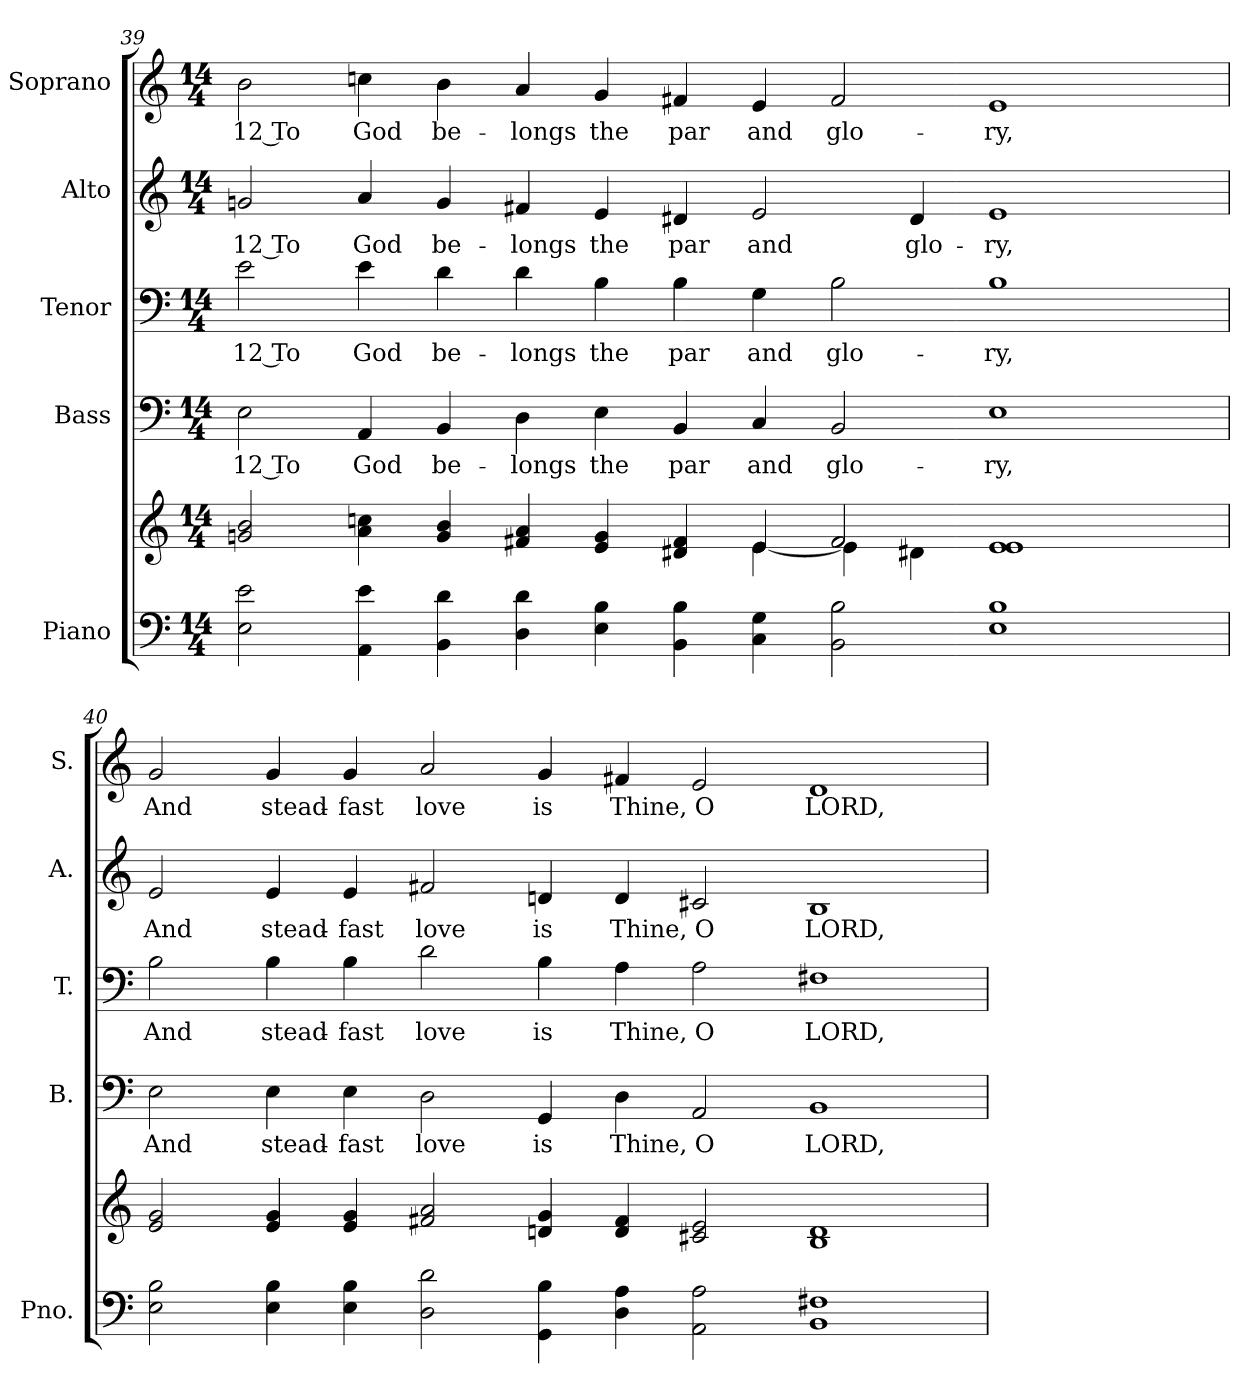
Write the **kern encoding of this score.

**kern	**kern	**kern	**text	**kern	**text	**kern	**text	**kern	**text
*part5	*part5	*part4	*part4	*part3	*part3	*part2	*part2	*part1	*part1
*staff6	*staff5	*staff4	*staff4	*staff3	*staff3	*staff2	*staff2	*staff1	*staff1
*I"Piano	*	*I"Bass	*	*I"Tenor	*	*I"Alto	*	*I"Soprano	*
*I'Pno.	*	*I'B.	*	*I'T.	*	*I'A.	*	*I'S.	*
!!LO:PB:g=z
*clefF4	*clefG2	*clefF4	*	*clefF4	*	*clefG2	*	*clefG2	*
*k[]	*k[]	*k[]	*	*k[]	*	*k[]	*	*k[]	*
*C:	*C:	*C:	*	*C:	*	*C:	*	*C:	*
*M14/4	*M14/4	*M14/4	*	*M14/4	*	*M14/4	*	*M14/4	*
=39	=39	=39	=39	=39	=39	=39	=39	=39	=39
*	*^	*	*	*	*	*	*	*	*
!	!	!	!	!LO:LY:b:color=#000000	!	!	!	!	!	!
!	!	!	!	!	!	!LO:LY:b:color=#000000	!	!	!	!
!	!	!	!	!	!	!	!	!LO:LY:b:color=#000000	!	!
!	!	!	!	!	!	!	!	!	!	!LO:LY:b:color=#000000
2Ei\ 2ei	2gni/ 2bi	1ryy	2Ei\	12 To	2ei\	12 To	2gni/	12 To	2bi\	12 To
!	!	!	!	!LO:LY:b:color=#000000	!	!	!	!	!	!
!	!	!	!	!	!	!LO:LY:b:color=#000000	!	!	!	!
!	!	!	!	!	!	!	!	!LO:LY:b:color=#000000	!	!
!	!	!	!	!	!	!	!	!	!	!LO:LY:b:color=#000000
4AAi\ 4ei	4ai\ 4ccni	.	4AAi/	God	4ei\	God	4ai/	God	4ccni\	God
!	!	!	!	!LO:LY:b:color=#000000	!	!	!	!	!	!
!	!	!	!	!	!	!LO:LY:b:color=#000000	!	!	!	!
!	!	!	!	!	!	!	!	!LO:LY:b:color=#000000	!	!
!	!	!	!	!	!	!	!	!	!	!LO:LY:b:color=#000000
4BBi\ 4di	4gi/ 4bi	.	4BBi/	be-	4di\	be-	4gi/	be-	4bi\	be-
!	!	!	!	!LO:LY:b:color=#000000	!	!	!	!	!	!
!	!	!	!	!	!	!LO:LY:b:color=#000000	!	!	!	!
!	!	!	!	!	!	!	!	!LO:LY:b:color=#000000	!	!
!	!	!	!	!	!	!	!	!	!	!LO:LY:b:color=#000000
4Di\ 4di	4f#Xi/ 4ai	2ryy	4Di\	-longs	4di\	-longs	4f#Xi/	-longs	4ai/	-longs
!	!	!	!	!LO:LY:b:color=#000000	!	!	!	!	!	!
!	!	!	!	!	!	!LO:LY:b:color=#000000	!	!	!	!
!	!	!	!	!	!	!	!	!LO:LY:b:color=#000000	!	!
!	!	!	!	!	!	!	!	!	!	!LO:LY:b:color=#000000
4Ei\ 4Bi	4ei/ 4gi	.	4Ei\	the	4Bi\	the	4ei/	the	4gi/	the
!	!	!	!	!LO:LY:b:color=#000000	!	!	!	!	!	!
!	!	!	!	!	!	!LO:LY:b:color=#000000	!	!	!	!
!	!	!	!	!	!	!	!	!LO:LY:b:color=#000000	!	!
!	!	!	!	!	!	!	!	!	!	!LO:LY:b:color=#000000
4BBi\ 4Bi	4d#Xi/ 4f#i	4ryy	4BBi/	par	4Bi\	par	4d#Xi/	par	4f#Xi/	par
!	!	!	!	!LO:LY:b:color=#000000	!	!	!	!	!	!
!	!	!	!	!	!	!LO:LY:b:color=#000000	!	!	!	!
!	!	!	!	!	!	!	!	!LO:LY:b:color=#000000	!	!
!	!	!	!	!	!	!	!	!	!	!LO:LY:b:color=#000000
4Ci\ 4Gi	4ei/	[<4ei\	4Ci/	and	4Gi\	and	2ei/	and	4ei/	and
!	!	!	!	!LO:LY:b:color=#000000	!	!	!	!	!	!
!	!	!	!	!	!	!LO:LY:b:color=#000000	!	!	!	!
!	!	!	!	!	!	!	!	!	!	!LO:LY:b:color=#000000
2BBi\ 2Bi	2f#i/	4ei\]	2BBi/	glo-	2Bi\	glo-	.	.	2f#i/	glo-
!	!	!	!	!	!	!	!	!LO:LY:b:color=#000000	!	!
.	.	4d#Xi\	.	.	.	.	4d#i/	glo-	.	.
!	!	!	!	!LO:LY:b:color=#000000	!	!	!	!	!	!
!	!	!	!	!	!	!LO:LY:b:color=#000000	!	!	!	!
!	!	!	!	!	!	!	!	!LO:LY:b:color=#000000	!	!
!	!	!	!	!	!	!	!	!	!	!LO:LY:b:color=#000000
1Ei 1Bi	1ei 1ei	2ryy	1Ei	-ry,	1Bi	-ry,	1ei	-ry,	1ei	-ry,
.	.	2ryy	.	.	.	.	.	.	.	.
*	*v	*v	*	*	*	*	*	*	*	*
=40	=40	=40	=40	=40	=40	=40	=40	=40	=40
*	*^	*	*	*	*	*	*	*	*
!	!	!	!	!LO:LY:b:color=#000000	!	!	!	!	!	!
*	*v	*v	*	*	*	*	*	*	*	*
*	*^	*	*	*	*	*	*	*	*
!	!	!	!	!	!	!LO:LY:b:color=#000000	!	!	!	!
*	*v	*v	*	*	*	*	*	*	*	*
*	*^	*	*	*	*	*	*	*	*
!	!	!	!	!	!	!	!	!LO:LY:b:color=#000000	!	!
*	*v	*v	*	*	*	*	*	*	*	*
*	*^	*	*	*	*	*	*	*	*
!	!	!	!	!	!	!	!	!	!	!LO:LY:b:color=#000000
*	*v	*v	*	*	*	*	*	*	*	*
2Ei\ 2Bi	2ei/ 2gi	2Ei\	And	2Bi\	And	2ei/	And	2gi/	And
!	!	!	!LO:LY:b:color=#000000	!	!	!	!	!	!
!	!	!	!	!	!LO:LY:b:color=#000000	!	!	!	!
!	!	!	!	!	!	!	!LO:LY:b:color=#000000	!	!
!	!	!	!	!	!	!	!	!	!LO:LY:b:color=#000000
4Ei\ 4Bi	4ei/ 4gi	4Ei\	stead-	4Bi\	stead-	4ei/	stead-	4gi/	stead-
!	!	!	!LO:LY:b:color=#000000	!	!	!	!	!	!
!	!	!	!	!	!LO:LY:b:color=#000000	!	!	!	!
!	!	!	!	!	!	!	!LO:LY:b:color=#000000	!	!
!	!	!	!	!	!	!	!	!	!LO:LY:b:color=#000000
4Ei\ 4Bi	4ei/ 4gi	4Ei\	-fast	4Bi\	-fast	4ei/	-fast	4gi/	-fast
!	!	!	!LO:LY:b:color=#000000	!	!	!	!	!	!
!	!	!	!	!	!LO:LY:b:color=#000000	!	!	!	!
!	!	!	!	!	!	!	!LO:LY:b:color=#000000	!	!
!	!	!	!	!	!	!	!	!	!LO:LY:b:color=#000000
2Di\ 2di	2f#Xi/ 2ai	2Di\	love	2di\	love	2f#Xi/	love	2ai/	love
!	!	!	!LO:LY:b:color=#000000	!	!	!	!	!	!
!	!	!	!	!	!LO:LY:b:color=#000000	!	!	!	!
!	!	!	!	!	!	!	!LO:LY:b:color=#000000	!	!
!	!	!	!	!	!	!	!	!	!LO:LY:b:color=#000000
4GGi\ 4Bi	4dni/ 4gi	4GGi/	is	4Bi\	is	4dni/	is	4gi/	is
!	!	!	!LO:LY:b:color=#000000	!	!	!	!	!	!
!	!	!	!	!	!LO:LY:b:color=#000000	!	!	!	!
!	!	!	!	!	!	!	!LO:LY:b:color=#000000	!	!
!	!	!	!	!	!	!	!	!	!LO:LY:b:color=#000000
4Di\ 4Ai	4di/ 4f#i	4Di\	Thine,	4Ai\	Thine,	4di/	Thine,	4f#Xi/	Thine,
!	!	!	!LO:LY:b:color=#000000	!	!	!	!	!	!
!	!	!	!	!	!LO:LY:b:color=#000000	!	!	!	!
!	!	!	!	!	!	!	!LO:LY:b:color=#000000	!	!
!	!	!	!	!	!	!	!	!	!LO:LY:b:color=#000000
2AAi\ 2Ai	2c#Xi/ 2ei	2AAi/	O	2Ai\	O	2c#Xi/	O	2ei/	O
!	!	!	!LO:LY:b:color=#000000	!	!	!	!	!	!
!	!	!	!	!	!LO:LY:b:color=#000000	!	!	!	!
!	!	!	!	!	!	!	!LO:LY:b:color=#000000	!	!
!	!	!	!	!	!	!	!	!	!LO:LY:b:color=#000000
1BBi 1F#Xi	1Bi 1di	1BBi	LORD,	1F#Xi	LORD,	1Bi	LORD,	1di	LORD,
=	=	=	=	=	=	=	=	=	=
*-	*-	*-	*-	*-	*-	*-	*-	*-	*-
